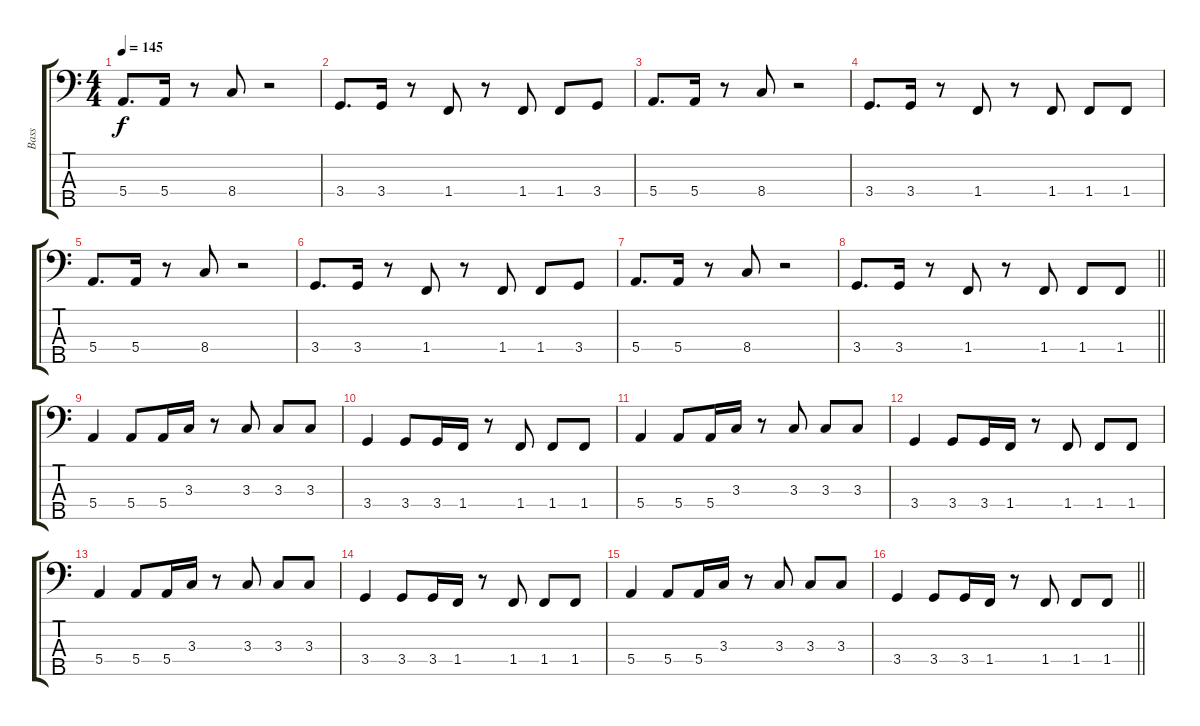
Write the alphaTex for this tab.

\track ("Bass" "Bass") {instrument electricbassfinger}
\staff {score tabs}
\tuning (G2 D2 A1 E1 B0) {hide}
\ts (4 4)
\tempo 145
\clef f4
\ks c
5.4.8{d dy f} 5.4.16 r.8 8.4.8 r.2 |
3.4.8{d} 3.4.16 r.8 1.4.8 r.8 1.4.8 1.4.8 3.4.8 |
5.4.8{d} 5.4.16 r.8 8.4.8 r.2 |
3.4.8{d} 3.4.16 r.8 1.4.8 r.8 1.4.8 1.4.8 1.4.8 |
5.4.8{d} 5.4.16 r.8 8.4.8 r.2 |
3.4.8{d} 3.4.16 r.8 1.4.8 r.8 1.4.8 1.4.8 3.4.8 |
5.4.8{d} 5.4.16 r.8 8.4.8 r.2 |
\barLineRight lightlight
3.4.8{d} 3.4.16 r.8 1.4.8 r.8 1.4.8 1.4.8 1.4.8 |
5.4.4 5.4.8 5.4.16 3.3.16 r.8 3.3.8 3.3.8 3.3.8 |
3.4.4 3.4.8 3.4.16 1.4.16 r.8 1.4.8 1.4.8 1.4.8 |
5.4.4 5.4.8 5.4.16 3.3.16 r.8 3.3.8 3.3.8 3.3.8 |
3.4.4 3.4.8 3.4.16 1.4.16 r.8 1.4.8 1.4.8 1.4.8 |
5.4.4 5.4.8 5.4.16 3.3.16 r.8 3.3.8 3.3.8 3.3.8 |
3.4.4 3.4.8 3.4.16 1.4.16 r.8 1.4.8 1.4.8 1.4.8 |
5.4.4 5.4.8 5.4.16 3.3.16 r.8 3.3.8 3.3.8 3.3.8 |
\barLineRight lightlight
3.4.4 3.4.8 3.4.16 1.4.16 r.8 1.4.8 1.4.8 1.4.8
